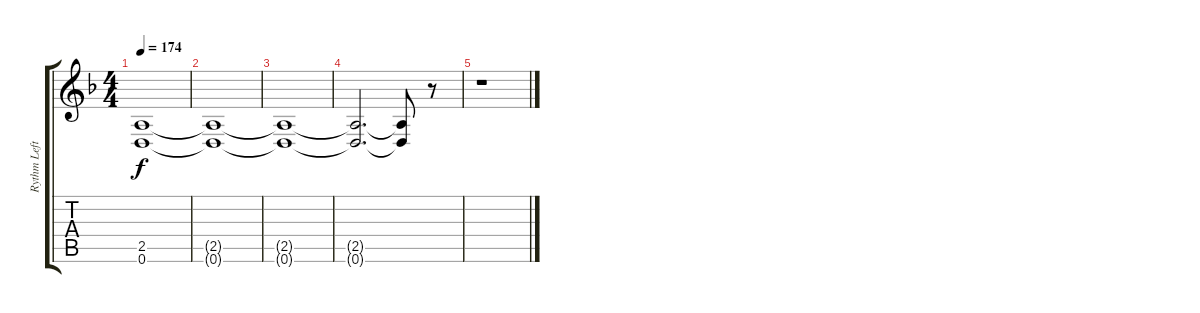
\track ("Rythm Left Channel" "Rythm Left") {instrument distortionguitar}
\staff {score tabs}
\tuning (D4 A3 F3 C3 G2 D2) {hide}
\ts (4 4)
\tempo 174
\clef g2
\ks dminor
(2.5 0.6).1{dy f} |
(2.5{t} 0.6{t}).1 |
(2.5{t} 0.6{t}).1 |
(2.5{t} 0.6{t}).2{d} (2.5{t} 0.6{t}).8 r.8 |
r.1
